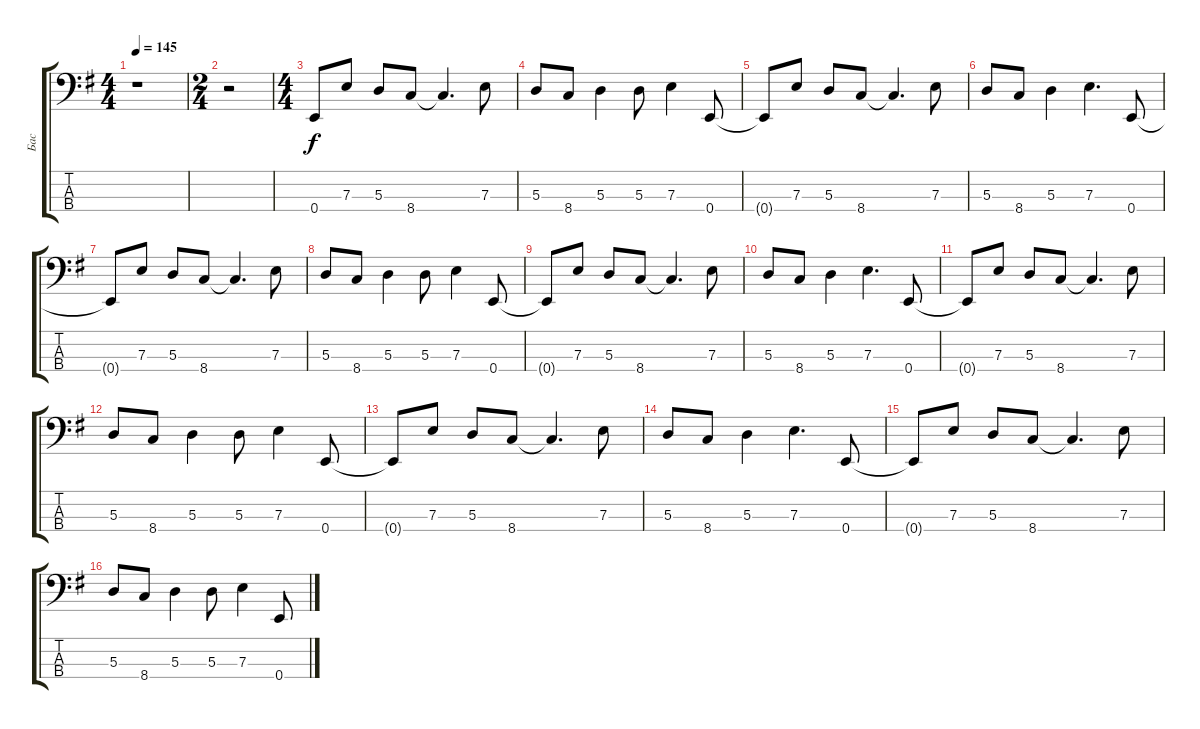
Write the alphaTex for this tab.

\track ("Бас" "Бас") {instrument electricbassfinger}
\staff {score tabs}
\tuning (G2 D2 A1 E1) {hide}
\ts (4 4)
\tempo 145
\clef f4
\ks g
r.1{dy f instrument electricbassfinger} |
\ts (2 4)
r.2 |
\ts (4 4)
0.4.8 7.3.8 5.3.8 8.4.8 8.4{t}.4{d} 7.3.8 |
5.3.8 8.4.8 5.3.4 5.3.8 7.3.4 0.4.8 |
0.4{t}.8 7.3.8 5.3.8 8.4.8 8.4{t}.4{d} 7.3.8 |
5.3.8 8.4.8 5.3.4 7.3.4{d} 0.4.8 |
0.4{t}.8 7.3.8 5.3.8 8.4.8 8.4{t}.4{d} 7.3.8 |
5.3.8 8.4.8 5.3.4 5.3.8 7.3.4 0.4.8 |
0.4{t}.8 7.3.8 5.3.8 8.4.8 8.4{t}.4{d} 7.3.8 |
5.3.8 8.4.8 5.3.4 7.3.4{d} 0.4.8 |
0.4{t}.8 7.3.8 5.3.8 8.4.8 8.4{t}.4{d} 7.3.8 |
5.3.8 8.4.8 5.3.4 5.3.8 7.3.4 0.4.8 |
0.4{t}.8 7.3.8 5.3.8 8.4.8 8.4{t}.4{d} 7.3.8 |
5.3.8 8.4.8 5.3.4 7.3.4{d} 0.4.8 |
0.4{t}.8 7.3.8 5.3.8 8.4.8 8.4{t}.4{d} 7.3.8 |
5.3.8 8.4.8 5.3.4 5.3.8 7.3.4 0.4.8
